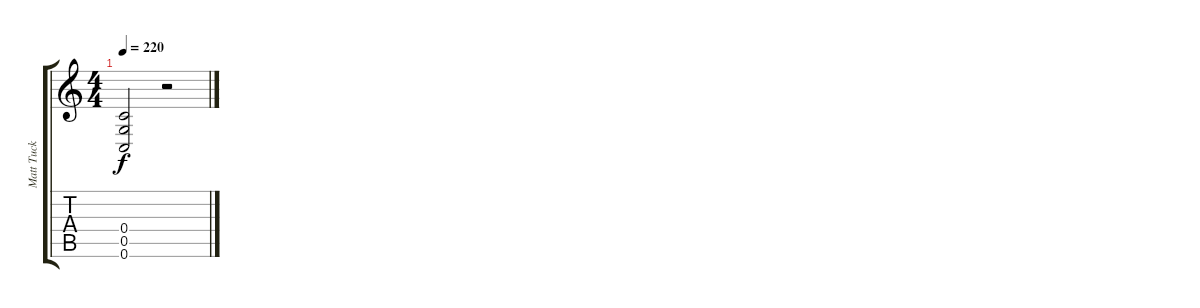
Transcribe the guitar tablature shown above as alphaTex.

\track ("Matt Tuck" "Matt Tuck") {instrument distortionguitar}
\staff {score tabs}
\tuning (D4 A3 F3 C3 G2 C2) {hide}
\ts (4 4)
\tempo 220
\clef g2
\ks c
(0.4 0.5 0.6).2{dy f} r.2
